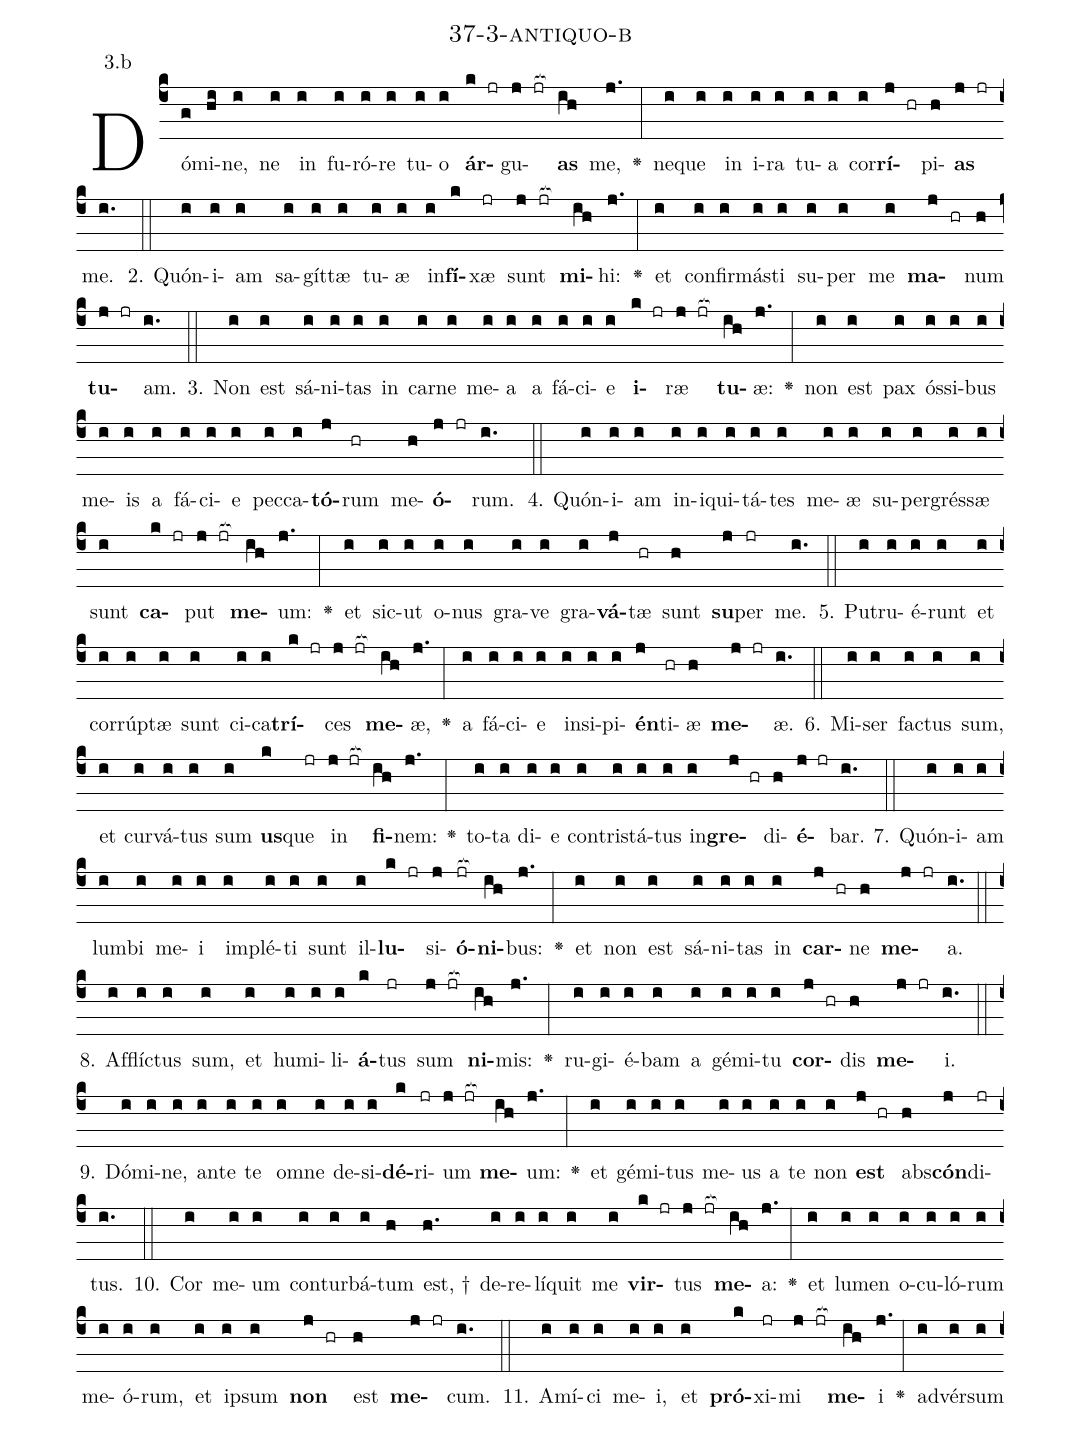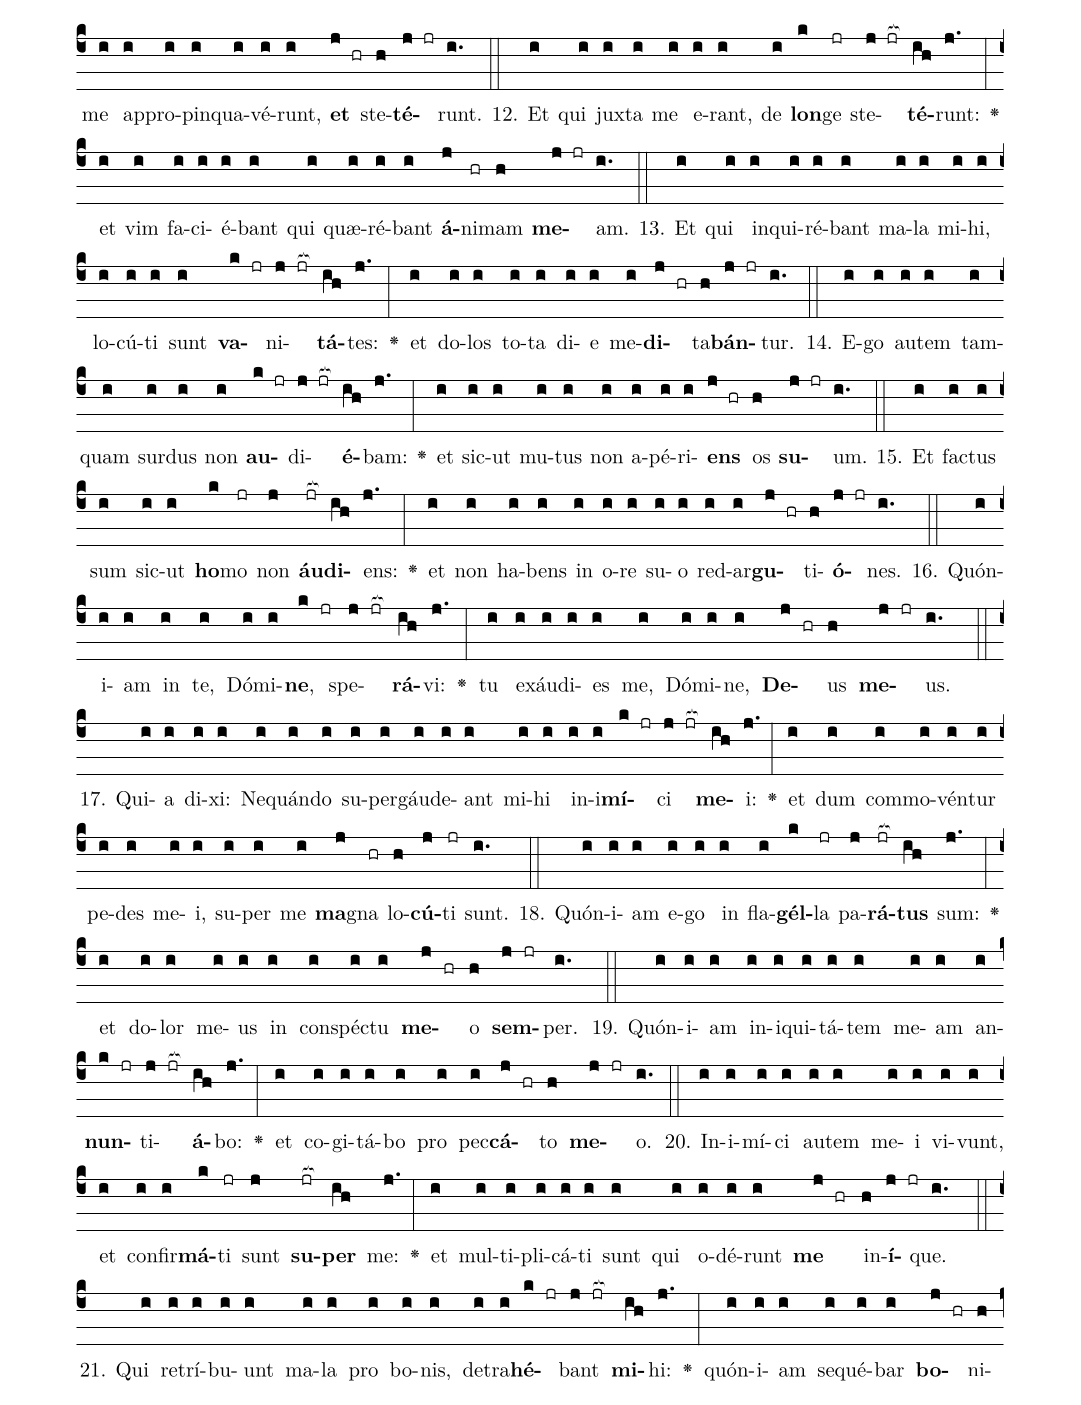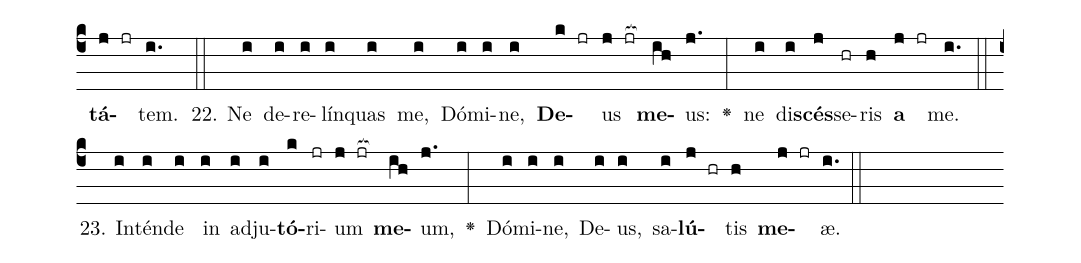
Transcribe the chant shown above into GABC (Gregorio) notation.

name: 37-3-antiquo-b;
annotation: 3.b;
%%
(c4)Dó(g)mi(hi)ne,(i) ne(i) in(i) fu(i)ró(i)re(i) tu(i)o(i) <b>ár</b>(k jr)gu(j jr[ocb:1{])<b>as</b>(ih[ocb:0}]) me,(j.) <v>\greheightstar</v>(:) ne(i)que(i) in(i) i(i)ra(i) tu(i)a(i) cor(i)<b>rí</b>(j hr)pi(h)<b>as</b>(j jr) me.(i.) (::)
2. Quón(i)i(i)am(i) sa(i)gít(i)tæ(i) tu(i)æ(i) in(i)<b>fí</b>(k)xæ(jr) sunt(j jr[ocb:1{]) <b>mi</b>(ih[ocb:0}])hi:(j.) <v>\greheightstar</v>(:) et(i) con(i)fir(i)más(i)ti(i) su(i)per(i) me(i) <b>ma</b>(j hr)num(h) <b>tu</b>(j jr)am.(i.) (::)
3. Non(i) est(i) sá(i)ni(i)tas(i) in(i) car(i)ne(i) me(i)a(i) a(i) fá(i)ci(i)e(i) <b>i</b>(k jr)ræ(j jr[ocb:1{]) <b>tu</b>(ih[ocb:0}])æ:(j.) <v>\greheightstar</v>(:) non(i) est(i) pax(i) ós(i)si(i)bus(i) me(i)is(i) a(i) fá(i)ci(i)e(i) pec(i)ca(i)<b>tó</b>(j)rum(hr) me(h)<b>ó</b>(j jr)rum.(i.) (::)
4. Quón(i)i(i)am(i) in(i)i(i)qui(i)tá(i)tes(i) me(i)æ(i) su(i)per(i)grés(i)sæ(i) sunt(i) <b>ca</b>(k jr)put(j jr[ocb:1{]) <b>me</b>(ih[ocb:0}])um:(j.) <v>\greheightstar</v>(:) et(i) sic(i)ut(i) o(i)nus(i) gra(i)ve(i) gra(i)<b>vá</b>(j)tæ(hr) sunt(h) <b>su</b>(j)per(jr) me.(i.) (::)
5. Pu(i)tru(i)é(i)runt(i) et(i) cor(i)rúp(i)tæ(i) sunt(i) ci(i)ca(i)<b>trí</b>(k jr)ces(j jr[ocb:1{]) <b>me</b>(ih[ocb:0}])æ,(j.) <v>\greheightstar</v>(:) a(i) fá(i)ci(i)e(i) in(i)si(i)pi(i)<b>én</b>(j)ti(hr)æ(h) <b>me</b>(j jr)æ.(i.) (::)
6. Mi(i)ser(i) fac(i)tus(i) sum,(i) et(i) cur(i)vá(i)tus(i) sum(i) <b>us</b>(k)que(jr) in(j jr[ocb:1{]) <b>fi</b>(ih[ocb:0}])nem:(j.) <v>\greheightstar</v>(:) to(i)ta(i) di(i)e(i) con(i)tris(i)tá(i)tus(i) in(i)<b>gre</b>(j hr)di(h)<b>é</b>(j jr)bar.(i.) (::)
7. Quón(i)i(i)am(i) lum(i)bi(i) me(i)i(i) im(i)plé(i)ti(i) sunt(i) il(i)<b>lu</b>(k jr)si(j)<b>ó</b>(jr[ocb:1{])<b>ni</b>(ih[ocb:0}])bus:(j.) <v>\greheightstar</v>(:) et(i) non(i) est(i) sá(i)ni(i)tas(i) in(i) <b>car</b>(j hr)ne(h) <b>me</b>(j jr)a.(i.) (::)
8. Af(i)flíc(i)tus(i) sum,(i) et(i) hu(i)mi(i)li(i)<b>á</b>(k)tus(jr) sum(j jr[ocb:1{]) <b>ni</b>(ih[ocb:0}])mis:(j.) <v>\greheightstar</v>(:) ru(i)gi(i)é(i)bam(i) a(i) gé(i)mi(i)tu(i) <b>cor</b>(j hr)dis(h) <b>me</b>(j jr)i.(i.) (::)
9. Dó(i)mi(i)ne,(i) an(i)te(i) te(i) om(i)ne(i) de(i)si(i)<b>dé</b>(k)ri(jr)um(j jr[ocb:1{]) <b>me</b>(ih[ocb:0}])um:(j.) <v>\greheightstar</v>(:) et(i) gé(i)mi(i)tus(i) me(i)us(i) a(i) te(i) non(i) <b>est</b>(j hr) abs(h)<b>cón</b>(j)di(jr)tus.(i.) (::)
10. Cor(i) me(i)um(i) con(i)tur(i)bá(i)tum(h) est, †(h.) de(i)re(i)lí(i)quit(i) me(i) <b>vir</b>(k jr)tus(j jr[ocb:1{]) <b>me</b>(ih[ocb:0}])a:(j.) <v>\greheightstar</v>(:) et(i) lu(i)men(i) o(i)cu(i)ló(i)rum(i) me(i)ó(i)rum,(i) et(i) ip(i)sum(i) <b>non</b>(j hr) est(h) <b>me</b>(j jr)cum.(i.) (::)
11. A(i)mí(i)ci(i) me(i)i,(i) et(i) <b>pró</b>(k)xi(jr)mi(j jr[ocb:1{]) <b>me</b>(ih[ocb:0}])i(j.) <v>\greheightstar</v>(:) ad(i)vér(i)sum(i) me(i) ap(i)pro(i)pin(i)qua(i)vé(i)runt,(i) <b>et</b>(j hr) ste(h)<b>té</b>(j jr)runt.(i.) (::)
12. Et(i) qui(i) jux(i)ta(i) me(i) e(i)rant,(i) de(i) <b>lon</b>(k)ge(jr) ste(j jr[ocb:1{])<b>té</b>(ih[ocb:0}])runt:(j.) <v>\greheightstar</v>(:) et(i) vim(i) fa(i)ci(i)é(i)bant(i) qui(i) quæ(i)ré(i)bant(i) <b>á</b>(j)ni(hr)mam(h) <b>me</b>(j jr)am.(i.) (::)
13. Et(i) qui(i) in(i)qui(i)ré(i)bant(i) ma(i)la(i) mi(i)hi,(i) lo(i)cú(i)ti(i) sunt(i) <b>va</b>(k jr)ni(j jr[ocb:1{])<b>tá</b>(ih[ocb:0}])tes:(j.) <v>\greheightstar</v>(:) et(i) do(i)los(i) to(i)ta(i) di(i)e(i) me(i)<b>di</b>(j hr)ta(h)<b>bán</b>(j jr)tur.(i.) (::)
14. E(i)go(i) au(i)tem(i) tam(i)quam(i) sur(i)dus(i) non(i) <b>au</b>(k jr)di(j jr[ocb:1{])<b>é</b>(ih[ocb:0}])bam:(j.) <v>\greheightstar</v>(:) et(i) sic(i)ut(i) mu(i)tus(i) non(i) a(i)pé(i)ri(i)<b>ens</b>(j hr) os(h) <b>su</b>(j jr)um.(i.) (::)
15. Et(i) fac(i)tus(i) sum(i) sic(i)ut(i) <b>ho</b>(k)mo(jr) non(j) <b>áu</b>(jr[ocb:1{])<b>di</b>(ih[ocb:0}])ens:(j.) <v>\greheightstar</v>(:) et(i) non(i) ha(i)bens(i) in(i) o(i)re(i) su(i)o(i) red(i)ar(i)<b>gu</b>(j hr)ti(h)<b>ó</b>(j jr)nes.(i.) (::)
16. Quón(i)i(i)am(i) in(i) te,(i) Dó(i)mi(i)<b>ne</b>,(k jr) spe(j jr[ocb:1{])<b>rá</b>(ih[ocb:0}])vi:(j.) <v>\greheightstar</v>(:) tu(i) ex(i)áu(i)di(i)es(i) me,(i) Dó(i)mi(i)ne,(i) <b>De</b>(j hr)us(h) <b>me</b>(j jr)us.(i.) (::)
17. Qui(i)a(i) di(i)xi:(i) Ne(i)quán(i)do(i) su(i)per(i)gáu(i)de(i)ant(i) mi(i)hi(i) in(i)i(i)<b>mí</b>(k jr)ci(j jr[ocb:1{]) <b>me</b>(ih[ocb:0}])i:(j.) <v>\greheightstar</v>(:) et(i) dum(i) com(i)mo(i)vén(i)tur(i) pe(i)des(i) me(i)i,(i) su(i)per(i) me(i) <b>ma</b>(j)gna(hr) lo(h)<b>cú</b>(j)ti(jr) sunt.(i.) (::)
18. Quón(i)i(i)am(i) e(i)go(i) in(i) fla(i)<b>gél</b>(k)la(jr) pa(j)<b>rá</b>(jr[ocb:1{])<b>tus</b>(ih[ocb:0}]) sum:(j.) <v>\greheightstar</v>(:) et(i) do(i)lor(i) me(i)us(i) in(i) con(i)spéc(i)tu(i) <b>me</b>(j hr)o(h) <b>sem</b>(j jr)per.(i.) (::)
19. Quón(i)i(i)am(i) in(i)i(i)qui(i)tá(i)tem(i) me(i)am(i) an(i)<b>nun</b>(k jr)ti(j jr[ocb:1{])<b>á</b>(ih[ocb:0}])bo:(j.) <v>\greheightstar</v>(:) et(i) co(i)gi(i)tá(i)bo(i) pro(i) pec(i)<b>cá</b>(j hr)to(h) <b>me</b>(j jr)o.(i.) (::)
20. In(i)i(i)mí(i)ci(i) au(i)tem(i) me(i)i(i) vi(i)vunt,(i) et(i) con(i)fir(i)<b>má</b>(k)ti(jr) sunt(j) <b>su</b>(jr[ocb:1{])<b>per</b>(ih[ocb:0}]) me:(j.) <v>\greheightstar</v>(:) et(i) mul(i)ti(i)pli(i)cá(i)ti(i) sunt(i) qui(i) o(i)dé(i)runt(i) <b>me</b>(j hr) in(h)<b>í</b>(j jr)que.(i.) (::)
21. Qui(i) re(i)trí(i)bu(i)unt(i) ma(i)la(i) pro(i) bo(i)nis,(i) de(i)tra(i)<b>hé</b>(k jr)bant(j jr[ocb:1{]) <b>mi</b>(ih[ocb:0}])hi:(j.) <v>\greheightstar</v>(:) quón(i)i(i)am(i) se(i)qué(i)bar(i) <b>bo</b>(j hr)ni(h)<b>tá</b>(j jr)tem.(i.) (::)
22. Ne(i) de(i)re(i)lín(i)quas(i) me,(i) Dó(i)mi(i)ne,(i) <b>De</b>(k jr)us(j jr[ocb:1{]) <b>me</b>(ih[ocb:0}])us:(j.) <v>\greheightstar</v>(:) ne(i) di(i)<b>scés</b>(j)se(hr)ris(h) <b>a</b>(j jr) me.(i.) (::)
23. In(i)tén(i)de(i) in(i) ad(i)ju(i)<b>tó</b>(k)ri(jr)um(j jr[ocb:1{]) <b>me</b>(ih[ocb:0}])um,(j.) <v>\greheightstar</v>(:) Dó(i)mi(i)ne,(i) De(i)us,(i) sa(i)<b>lú</b>(j hr)tis(h) <b>me</b>(j jr)æ.(i.) (::)
